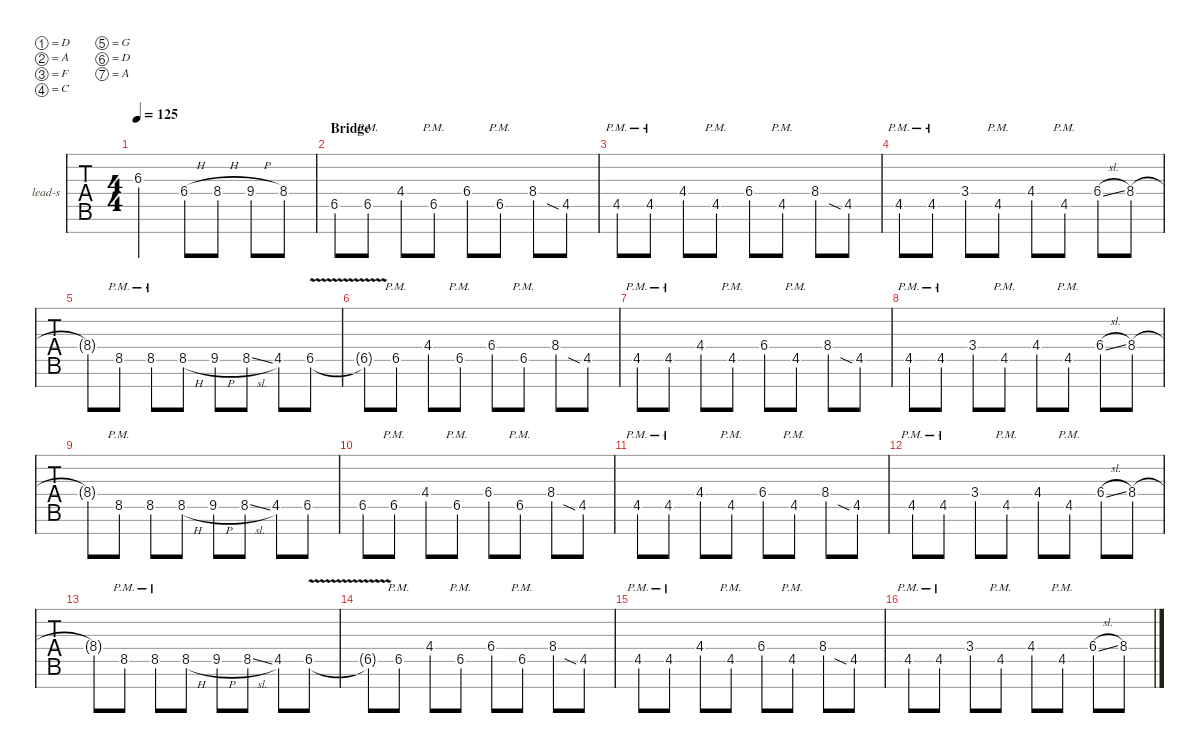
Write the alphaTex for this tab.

\defaultSystemsLayout 4
\hideDynamics
\bracketExtendMode nobrackets
\firstSystemTrackNameOrientation horizontal
\otherSystemsTrackNameOrientation horizontal
\track ("lead" "lead-s") {defaultSystemsLayout 4 solo instrument overdrivenguitar}
\staff {tabs}
\tuning (D4 A3 F3 C3 G2 D2 A1)
\ts (4 4)
\scale
0.942042
\tempo 125
\accidentals auto
\clef g2
\ottava regular
\simile none
\scale
1.22693
\ks c#minor
6.3{t acc forcenatural}.2{dy mf beam Down} 6.4{h acc #}.8{beam Up} 8.4{h acc #}.8{beam Up} 9.4{h acc forcenatural}.8{beam Up} 8.4{acc #}.8{beam Up} |
\section ("" "Bridge")
\scale
1.21366
\scale
0.924358 6.5{lf 4 acc #}.8{beam Up} 6.5{pm lf 4 acc #}.8{beam Up} 4.4{lf 2 acc forcenatural}.8{beam Up} 6.5{pm lf 4 acc #}.8{beam Up} 6.4{acc #}.8{beam Up} 6.5{pm lf 4 acc #}.8{beam Up} 8.4{acc #}.8{beam Up} 4.5{sia acc forcenatural}.8{beam Up} |
\scale
0.928779
\scale
0.924358 4.5{pm lf 2 acc forcenatural}.8{beam Up} 4.5{pm acc forcenatural}.8{beam Up} 4.4{acc forcenatural}.8{beam Up} 4.5{pm acc forcenatural}.8{beam Up} 6.4{acc #}.8{beam Up} 4.5{pm acc forcenatural}.8{beam Up} 8.4{acc #}.8{beam Up} 4.5{sia acc forcenatural}.8{beam Up} |
\scale
0.928779
\scale
0.924358 4.5{pm lf 3 acc forcenatural}.8{beam Up} 4.5{pm lf 3 acc forcenatural}.8{beam Up} 3.4{acc #}.8{beam Up} 4.5{pm acc forcenatural}.8{beam Up} 4.4{acc forcenatural}.8{beam Up} 4.5{pm acc forcenatural}.8{beam Up} 6.4{sl lf 5 acc #}.8{beam Up} 8.4{lf 5 acc #}.8{beam Up} |
\scale
0.928779
\scale
1.21366 8.4{t acc #}.8{beam Up} 8.5{pm lf 4 acc #}.8{beam Up} 8.5{pm acc #}.8{beam Up} 8.5{h acc #}.8{beam Up} 9.5{h acc forcenatural}.8{beam Up} 8.5{sl acc #}.8{beam Up} 4.5{lf 2 acc forcenatural}.8{beam Up} 6.5{v acc #}.8{beam Up} |
\scale
1.21366
\scale
0.928779 6.5{t lf 4 acc #}.8{beam Up} 6.5{pm lf 4 acc #}.8{beam Up} 4.4{lf 2 acc forcenatural}.8{beam Up} 6.5{pm lf 4 acc #}.8{beam Up} 6.4{acc #}.8{beam Up} 6.5{pm lf 4 acc #}.8{beam Up} 8.4{acc #}.8{beam Up} 4.5{sia acc forcenatural}.8{beam Up} |
\scale
0.928779
\scale
0.928779 4.5{pm lf 2 acc forcenatural}.8{beam Up} 4.5{pm acc forcenatural}.8{beam Up} 4.4{acc forcenatural}.8{beam Up} 4.5{pm acc forcenatural}.8{beam Up} 6.4{acc #}.8{beam Up} 4.5{pm acc forcenatural}.8{beam Up} 8.4{acc #}.8{beam Up} 4.5{sia acc forcenatural}.8{beam Up} |
\scale
0.928779
\scale
0.928779 4.5{pm lf 3 acc forcenatural}.8{beam Up} 4.5{pm lf 3 acc forcenatural}.8{beam Up} 3.4{acc #}.8{beam Up} 4.5{pm acc forcenatural}.8{beam Up} 4.4{acc forcenatural}.8{beam Up} 4.5{pm acc forcenatural}.8{beam Up} 6.4{sl lf 5 acc #}.8{beam Up} 8.4{lf 5 acc #}.8{beam Up} |
\scale
0.928779
\scale
1.21366 8.4{t acc #}.8{beam Up} 8.5{pm lf 4 acc #}.8{beam Up} 8.5{acc #}.8{beam Up} 8.5{h acc #}.8{beam Up} 9.5{h acc forcenatural}.8{beam Up} 8.5{sl acc #}.8{beam Up} 4.5{lf 2 acc forcenatural}.8{beam Up} 6.5{acc #}.8{beam Up} |
\scale
1.21366
\scale
0.928779 6.5{lf 4 acc #}.8{beam Up} 6.5{pm lf 4 acc #}.8{beam Up} 4.4{lf 2 acc forcenatural}.8{beam Up} 6.5{pm lf 4 acc #}.8{beam Up} 6.4{acc #}.8{beam Up} 6.5{pm lf 4 acc #}.8{beam Up} 8.4{acc #}.8{beam Up} 4.5{sia acc forcenatural}.8{beam Up} |
\scale
0.928779
\scale
0.928779 4.5{pm lf 2 acc forcenatural}.8{beam Up} 4.5{pm acc forcenatural}.8{beam Up} 4.4{acc forcenatural}.8{beam Up} 4.5{pm acc forcenatural}.8{beam Up} 6.4{acc #}.8{beam Up} 4.5{pm acc forcenatural}.8{beam Up} 8.4{acc #}.8{beam Up} 4.5{sia acc forcenatural}.8{beam Up} |
\scale
0.928779
\scale
0.928779 4.5{pm lf 3 acc forcenatural}.8{beam Up} 4.5{pm lf 3 acc forcenatural}.8{beam Up} 3.4{acc #}.8{beam Up} 4.5{pm acc forcenatural}.8{beam Up} 4.4{acc forcenatural}.8{beam Up} 4.5{pm acc forcenatural}.8{beam Up} 6.4{sl lf 5 acc #}.8{beam Up} 8.4{lf 5 acc #}.8{beam Up} |
\scale
0.928779
\scale
1.21366 8.4{t acc #}.8{beam Up} 8.5{pm lf 4 acc #}.8{beam Up} 8.5{pm acc #}.8{beam Up} 8.5{h acc #}.8{beam Up} 9.5{h acc forcenatural}.8{beam Up} 8.5{sl acc #}.8{beam Up} 4.5{lf 2 acc forcenatural}.8{beam Up} 6.5{v acc #}.8{beam Up} |
\scale
1.21366
\scale
0.928779 6.5{t lf 4 acc #}.8{beam Up} 6.5{pm lf 4 acc #}.8{beam Up} 4.4{lf 2 acc forcenatural}.8{beam Up} 6.5{pm lf 4 acc #}.8{beam Up} 6.4{acc #}.8{beam Up} 6.5{pm lf 4 acc #}.8{beam Up} 8.4{acc #}.8{beam Up} 4.5{sia acc forcenatural}.8{beam Up} |
\scale
0.928779
\scale
0.928779 4.5{pm lf 2 acc forcenatural}.8{beam Up} 4.5{pm acc forcenatural}.8{beam Up} 4.4{acc forcenatural}.8{beam Up} 4.5{pm acc forcenatural}.8{beam Up} 6.4{acc #}.8{beam Up} 4.5{pm acc forcenatural}.8{beam Up} 8.4{acc #}.8{beam Up} 4.5{sia acc forcenatural}.8{beam Up} |
\scale
0.928779
\scale
0.928779 4.5{pm lf 3 acc forcenatural}.8{beam Up} 4.5{pm lf 3 acc forcenatural}.8{beam Up} 3.4{acc #}.8{beam Up} 4.5{pm acc forcenatural}.8{beam Up} 4.4{acc forcenatural}.8{beam Up} 4.5{pm acc forcenatural}.8{beam Up} 6.4{sl lf 5 acc #}.8{beam Up} 8.4{lf 5 acc #}.8{beam Up}
